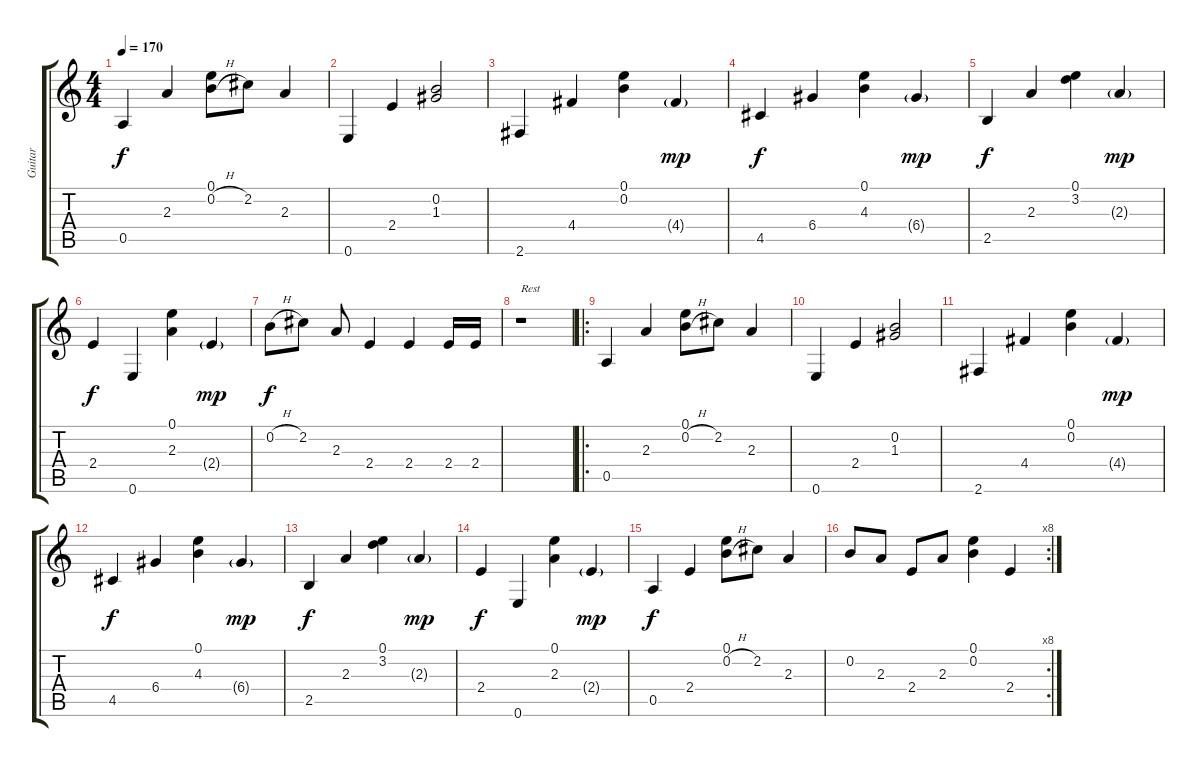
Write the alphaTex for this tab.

\track ("Guitar" "Guitar") {instrument acousticguitarnylon}
\staff {score tabs}
\tuning (E4 B3 G3 D3 A2 E2) {hide}
\ts (4 4)
\tempo 170
\clef g2
\ks c
0.5.4{dy f} 2.3.4 (0.1 0.2{h}).8 2.2.8 2.3.4 |
0.6.4 2.4.4 (0.2 1.3).2 |
2.6.4 4.4.4 (0.1 0.2).4 4.4{g}.4{dy mp} |
4.5.4{dy f} 6.4.4 (0.1 4.3).4 6.4{g}.4{dy mp} |
2.5.4{dy f} 2.3.4 (0.1 3.2).4 2.3{g}.4{dy mp} |
2.4.4{dy f} 0.6.4 (0.1 2.3).4 2.4{g}.4{dy mp} |
0.2{h}.8{dy f} 2.2.8 2.3.8 2.4.4 2.4.4 2.4.16 2.4.16 |
r.1{txt "Rest"} |
\ro
0.5.4 2.3.4 (0.1 0.2{h}).8 2.2.8 2.3.4 |
0.6.4 2.4.4 (0.2 1.3).2 |
2.6.4 4.4.4 (0.1 0.2).4 4.4{g}.4{dy mp} |
4.5.4{dy f} 6.4.4 (0.1 4.3).4 6.4{g}.4{dy mp} |
2.5.4{dy f} 2.3.4 (0.1 3.2).4 2.3{g}.4{dy mp} |
2.4.4{dy f} 0.6.4 (0.1 2.3).4 2.4{g}.4{dy mp} |
0.5.4{dy f} 2.4.4 (0.1 0.2{h}).8 2.2.8 2.3.4 |
\rc 8
0.2.8 2.3.8 2.4.8 2.3.8 (0.1 0.2).4 2.4.4
